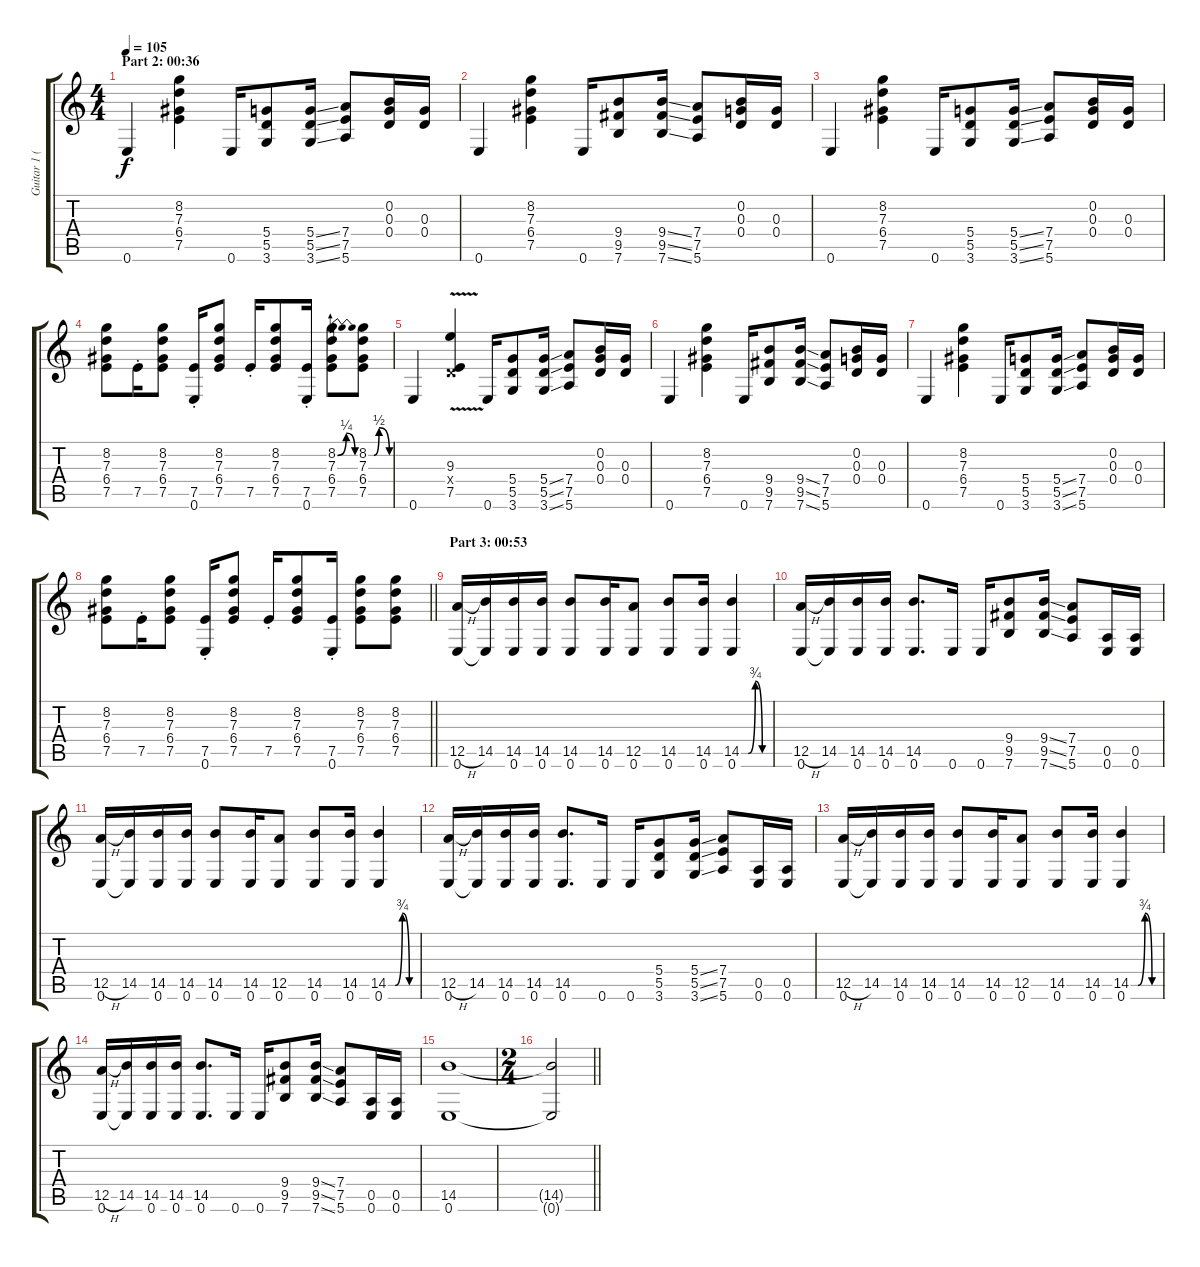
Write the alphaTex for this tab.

\track ("Guitar 1 (Overdrive)" "Guitar 1 (") {instrument overdrivenguitar}
\staff {score tabs}
\tuning (E4 B3 G3 D3 A2 E2) {hide}
\ts (4 4)
\section ("" "Part 2: 00:36")
\tempo 105
\clef g2
\ks c
0.6.4{dy f} (8.2 7.3 6.4 7.5).4 0.6.16 (5.4 5.5 3.6).8 (5.4{ss} 5.5{ss} 3.6{ss}).16 (7.4 7.5 5.6).8 (0.2 0.3 0.4).16 (0.3 0.4).16 |
0.6.4 (8.2 7.3 6.4 7.5).4 0.6.16 (9.4 9.5 7.6).8 (9.4{ss} 9.5{ss} 7.6{ss}).16 (7.4 7.5 5.6).8 (0.2 0.3 0.4).16 (0.3 0.4).16 |
0.6.4 (8.2 7.3 6.4 7.5).4 0.6.16 (5.4 5.5 3.6).8 (5.4{ss} 5.5{ss} 3.6{ss}).16 (7.4 7.5 5.6).8 (0.2 0.3 0.4).16 (0.3 0.4).16 |
(8.2 7.3 6.4 7.5).8 7.5{st}.16 (8.2 7.3 6.4 7.5).8 (7.5 0.6{st}).16 (8.2 7.3 6.4 7.5).8 7.5{st}.16 (8.2 7.3 6.4 7.5).8 (7.5{st} 0.6{st}).16 (8.2{be (bendrelease 0 0 30 1 30 1 60 0)} 7.3 6.4 7.5).8 (8.2{be (custom 0 0 15 0 30 2 60 0)} 7.3 6.4 7.5).8 |
0.6.4 (9.3{v} 0.4{x} 7.5{v}).4 0.6.16 (5.4 5.5 3.6).8 (5.4{ss} 5.5{ss} 3.6{ss}).16 (7.4 7.5 5.6).8 (0.2 0.3 0.4).16 (0.3 0.4).16 |
0.6.4 (8.2 7.3 6.4 7.5).4 0.6.16 (9.4 9.5 7.6).8 (9.4{ss} 9.5{ss} 7.6{ss}).16 (7.4 7.5 5.6).8 (0.2 0.3 0.4).16 (0.3 0.4).16 |
0.6.4 (8.2 7.3 6.4 7.5).4 0.6.16 (5.4 5.5 3.6).8 (5.4{ss} 5.5{ss} 3.6{ss}).16 (7.4 7.5 5.6).8 (0.2 0.3 0.4).16 (0.3 0.4).16 |
\barLineRight lightlight
(8.2 7.3 6.4 7.5).8 7.5{st}.16 (8.2 7.3 6.4 7.5).8 (7.5 0.6{st}).16 (8.2 7.3 6.4 7.5).8 7.5{st}.16 (8.2 7.3 6.4 7.5).8 (7.5{st} 0.6{st}).16 (8.2 7.3 6.4 7.5).8 (8.2 7.3 6.4 7.5).8 |
\section ("" "Part 3: 00:53")
(12.5{h} 0.6).16 (14.5 0.6{t}).16 (14.5 0.6).16 (14.5 0.6).16 (14.5 0.6).8 (14.5 0.6).16 (12.5 0.6).8 (14.5 0.6).8 (14.5 0.6).16 (14.5{be (custom 0 0 15 0 30 3 45 0 60 0)} 0.6).4 |
(12.5{h} 0.6).16 (14.5 0.6{t}).16 (14.5 0.6).16 (14.5 0.6).16 (14.5 0.6).8{d} 0.6.16 0.6.16 (9.4 9.5 7.6).8 (9.4{ss} 9.5{ss} 7.6{ss}).16 (7.4 7.5 5.6).8 (0.5 0.6).16 (0.5 0.6).16 |
(12.5{h} 0.6).16 (14.5 0.6{t}).16 (14.5 0.6).16 (14.5 0.6).16 (14.5 0.6).8 (14.5 0.6).16 (12.5 0.6).8 (14.5 0.6).8 (14.5 0.6).16 (14.5{be (custom 0 0 15 0 30 3 45 0 60 0)} 0.6).4 |
(12.5{h} 0.6).16 (14.5 0.6{t}).16 (14.5 0.6).16 (14.5 0.6).16 (14.5 0.6).8{d} 0.6.16 0.6.16 (5.4 5.5 3.6).8 (5.4{ss} 5.5{ss} 3.6{ss}).16 (7.4 7.5 5.6).8 (0.5 0.6).16 (0.5 0.6).16 |
(12.5{h} 0.6).16 (14.5 0.6{t}).16 (14.5 0.6).16 (14.5 0.6).16 (14.5 0.6).8 (14.5 0.6).16 (12.5 0.6).8 (14.5 0.6).8 (14.5 0.6).16 (14.5{be (custom 0 0 15 0 30 3 45 0 60 0)} 0.6).4 |
(12.5{h} 0.6).16 (14.5 0.6{t}).16 (14.5 0.6).16 (14.5 0.6).16 (14.5 0.6).8{d} 0.6.16 0.6.16 (9.4 9.5 7.6).8 (9.4{ss} 9.5{ss} 7.6{ss}).16 (7.4 7.5 5.6).8 (0.5 0.6).16 (0.5 0.6).16 |
(14.5 0.6).1 |
\ts (2 4)
\barLineRight lightlight
(14.5{t} 0.6{t}).2
